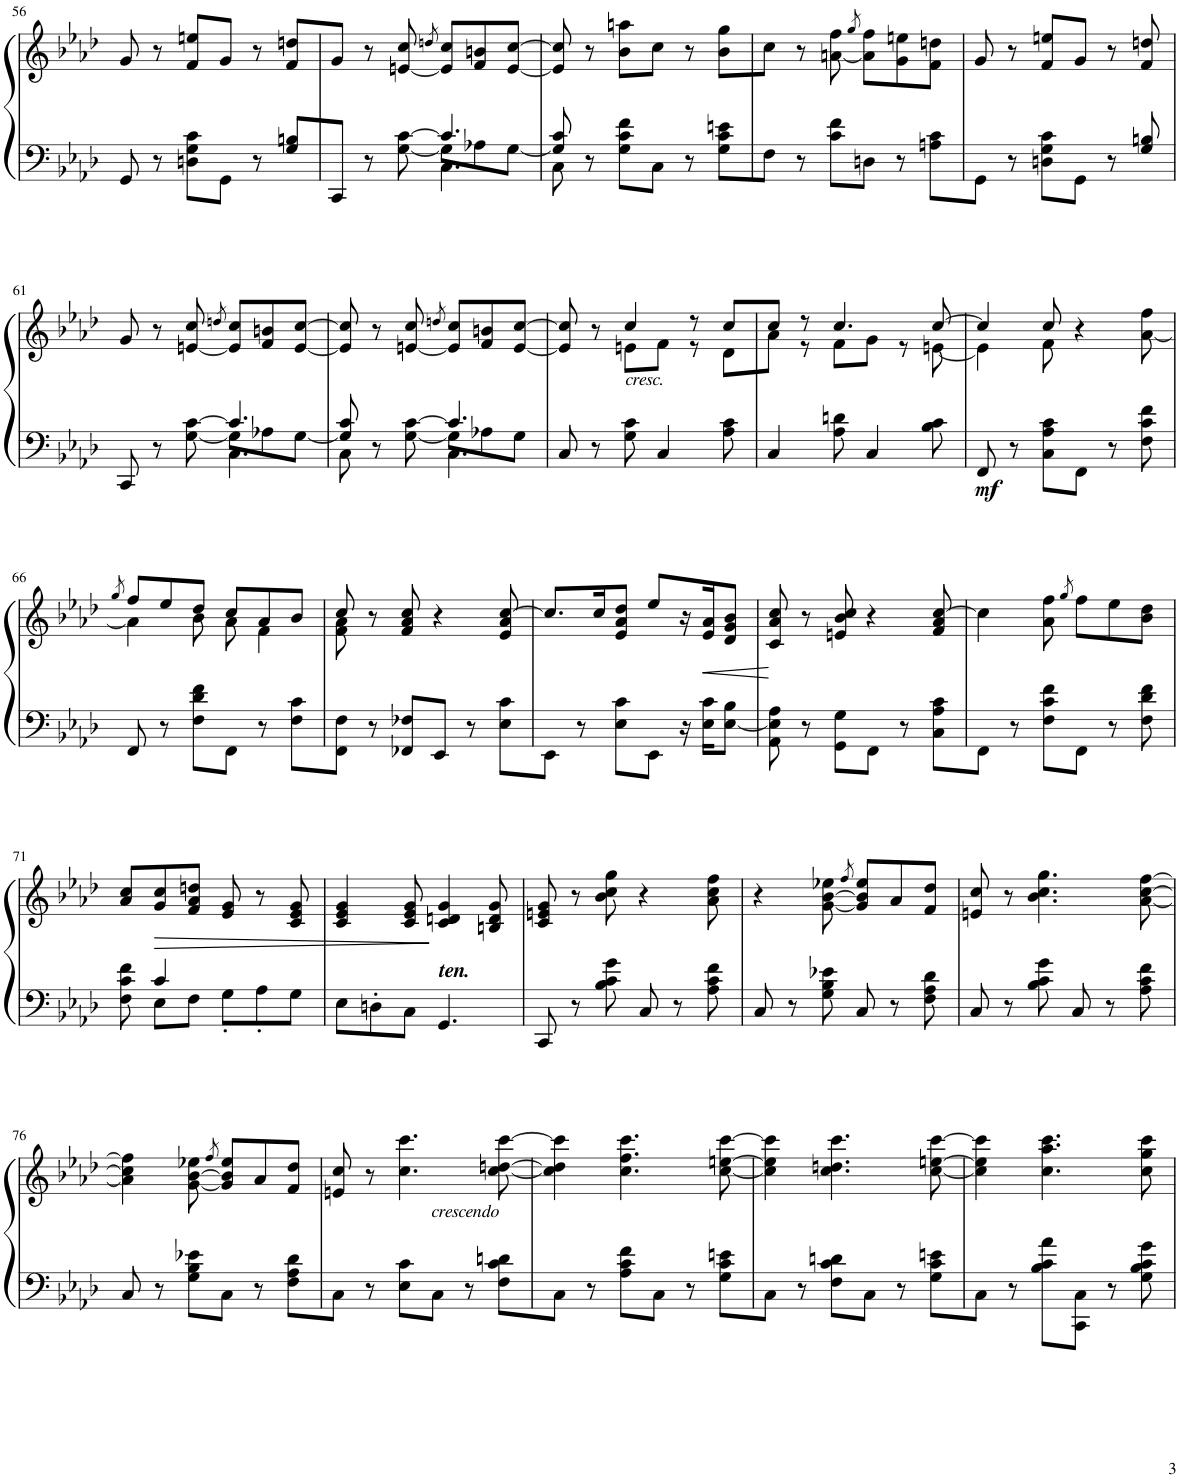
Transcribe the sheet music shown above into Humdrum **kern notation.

**kern	**kern	**dynam
*part1	*part1	*part1
*staff2	*staff1	*staff1/2
*I"Piano	*	*
*I'Pno.	*	*
!!LO:PB:g=z
*clefF4	*clefG2	*
*k[b-e-a-d-]	*k[b-e-a-d-]	*
*M6/8	*M6/8	*
=56	=56	=56
8GG/	8g/	.
8r	8r	.
8Dn\ 8G\ 8c\L	8f/ 8een/L	.
8GG\J	8g/J	.
8r	8r	.
8G/ 8Bn/L	8f/ 8ddn/L	.
=57	=57	=57
*^	*	*
*	*^	*	*
8CC/J	4.ryy	4.ryy	8g/J	.
8r	.	.	8r	.
[8G\ [8c\	.	.	[8en/ 8cc/	.
.	.	.	8qddn/	.
4.c/]	8G\L]	4.C\	8e/] 8cc/L	.
.	8A-X\	.	8f/ 8bn/	.
.	[8G\J	.	[8e/ [8cc/J	.
*	*v	*v	*	*
=58	=58	=58	=58
8G/] 8c/	8C\	8e/] 8cc/]	.
8r	8ryy	8r	.
8G\ 8c\ 8f\L	2ryy	8b-\ 8aan\L	.
8C\J	.	8cc\J	.
8r	.	8r	.
8G\ 8c\ 8en\L	.	8b-\ 8gg\L	.
*v	*v	*	*
=59	=59	=59
8F\J	8cc\J	.
8r	8r	.
8c\ 8f\L	[8an\ 8ff\	.
.	8qgg/	.
8Dn\J	8a\] 8ff\L	.
8r	8g\ 8een\	.
8An\ 8c\L	8f\ 8ddn\J	.
=60	=60	=60
8GG\J	8g/	.
8r	8r	.
8Dn\ 8G\ 8c\L	8f/ 8een/L	.
8GG\J	8g/J	.
8r	8r	.
8G/ 8Bn/	8f/ 8ddn/	.
!!LO:LB:g=z
=61	=61	=61
*^	*	*
*	*^	*	*
8CC/	4.ryy	4.ryy	8g/	.
8r	.	.	8r	.
[8G\ [8c\	.	.	[8en/ 8cc/	.
.	.	.	8qddn/	.
4.c/]	8G\L]	4.C\	8e/] 8cc/L	.
.	8A-X\	.	8f/ 8bn/	.
.	[8G\J	.	[8e/ [8cc/J	.
=62	=62	=62	=62	=62
8G/] 8c/	8C\	4.ryy	8e/] 8cc/]	.
8r	4ryy	.	8r	.
[8G\ [8c\	.	.	[8en/ 8cc/	.
.	.	.	8qddn/	.
4.c/]	8G\L]	4.C\	8e/] 8cc/L	.
.	8A-X\	.	8f/ 8bn/	.
.	8G\J	.	[8e/ [8cc/J	.
*v	*v	*v	*	*
=63	=63	=63
*	*^	*
8C/	8e/] 8cc/]	4ryy	.
8r	8r	.	.
!LO:TX:a:i:t=cresc.	!	!	!
8G\ 8c\	4cc/	8en\L	.
4C/	.	8f\J	.
.	8r	8r	.
8A-\ 8c\	8cc/L	8d-\L	.
=64	=64	=64	=64
4C/	8cc/J	8a-\J	.
.	8r	8r	.
8A-\ 8dn\	4.cc/	8f\L	.
4C/	.	8g\J	.
.	.	8r	.
8B-\ 8c\	[8cc/	[8en\	.
=65	=65	=65	=65
!	!	!	!LO:DY:b=2
8FF/	4cc/]	4e\]	mf
8r	.	.	.
8C\ 8A-\ 8c\L	8cc/	8f\	.
8FF\J	4r	8ryy	.
8r	.	4ryy	.
8F\ 8c\ 8f\	[8a-\ 8ff\	.	.
!!LO:LB:g=z	!!
=66	=66	=66	=66
.	8qgg/	.	.
8FF/	8ff/L	4a-\]	.
8r	8ee-/	.	.
8F\ 8d-\ 8f\L	8dd-/J	8b-\	.
8FF\J	8cc/L	8a-\	.
8r	8a-/	4f\	.
8F\ 8c\L	8b-/J	.	.
=67	=67	=67	=67
8FF\ 8F\J	8cc/	8f\ 8a-\	.
8r	8r	8ryy	.
8FF-X/ 8F-X/L	8f/ 8a-/ 8cc/	2ryy	.
8EE-/J	4r	.	.
8r	.	.	.
8E-\ 8c\L	8e-/ 8a-/ [8cc/	.	.
*	*v	*v	*
=68	=68	=68
8EE-\J	8.cc/L]	.
8r	.	.
.	16cc/K	.
8E-\ 8c\L	8e-/ 8a-/ 8dd-/J	.
8EE-\J	8ee-/L	.
16r	16r	.
!	!	!LO:HP:b
16E-\ 16c\KL	16e-/ 16a-/J	<
[8E-\ 8B-\J	8d-/ 8g/ 8b-/J	.
.	.	[
=69	=69	=69
8AA-\ 8E-\] 8A-\	8c/ 8a-/ 8cc/	.
8r	8r	.
8GG\ 8G\L	8en/ 8b-/ 8cc/	.
8FF\J	4r	.
8r	.	.
8C\ 8A-\ 8c\L	8f/ 8a-/ [8cc/	.
=70	=70	=70
8FF\J	4cc\]	.
8r	.	.
8F\ 8c\ 8f\L	8a-\ 8ff\	.
.	8qgg/	.
8FF\J	8ff\L	.
8r	8ee-\	.
8F\ 8d-\ 8f\	8b-\ 8dd-\J	.
!!LO:LB:g=z
=71	=71	=71
*^	*	*
8F\ 8c\ 8f\	8ryy	8a-/ 8cc/L	.
!	!	!	!LO:HP:b
4c/	8E-\L	8g/ 8cc/	>
.	8F\J	8f/ 8a-/ 8ddn/J	.
8ryy	8G'\L	8e-/ 8g/	.
4ryy	8A-'\	8r	.
.	8G\J	8c/ 8e-/ 8g/	.
*v	*v	*	*
=72	=72	=72
8E-\L	4c/ 4e-/ 4g/	.
8Dn'\	.	.
8C\J	8c/ 8e-/ 8g/	.
!	!LO:TX:b:Bi:t=ten.	!
4.GG/	4c/ 4dn/ 4g/	]
.	8Bn/ 8d/ 8g/	.
=73	=73	=73
8CC/	8c/ 8en/ 8g/	.
8r	8r	.
8B-\ 8c\ 8g\	8b-\ 8cc\ 8gg\	.
8C/	4r	.
8r	.	.
8A-\ 8c\ 8f\	8a-\ 8cc\ 8ff\	.
=74	=74	=74
8C/	4r	.
8r	.	.
8G\ 8B-\ 8e-X\	[8g\ [8b-\ 8ee-X\	.
.	8qff/	.
8C/	8g/] 8b-/] 8ee-/L	.
8r	8a-/	.
8F\ 8A-\ 8d-\	8f/ 8dd-/J	.
=75	=75	=75
8C/	8en/ 8cc/	.
8r	8r	.
8B-\ 8c\ 8g\	4.b-\ 4.cc\ 4.gg\	.
8C/	.	.
8r	.	.
8A-\ 8c\ 8f\	[8a-\ [8cc\ [8ff\	.
!!LO:LB:g=z
=76	=76	=76
8C/	4a-\] 4cc\] 4ff\]	.
8r	.	.
8G\ 8B-\ 8e-X\L	[8g\ [8b-\ 8ee-X\	.
.	8qff/	.
8C\J	8g/] 8b-/] 8ee-/L	.
8r	8a-/	.
8F\ 8A-\ 8d-\L	8f/ 8dd-/J	.
=77	=77	=77
8C\J	8en/ 8cc/	.
8r	8r	.
8E-\ 8c\L	4.cc\ 4.ccc\	.
!LO:TX:a:i:t=crescendo	!	!
8C\J	.	.
8r	.	.
8F\ 8c\ 8dn\L	[8cc\ [8ddn\ [8ccc\	.
=78	=78	=78
8C\J	4cc\] 4dd\] 4ccc\]	.
8r	.	.
8A-\ 8c\ 8f\L	4.cc\ 4.ff\ 4.ccc\	.
8C\J	.	.
8r	.	.
8G\ 8c\ 8en\L	[8cc\ [8een\ [8ccc\	.
=79	=79	=79
8C\J	4cc\] 4ee\] 4ccc\]	.
8r	.	.
8F\ 8c\ 8dn\L	4.cc\ 4.ddn\ 4.ccc\	.
8C\J	.	.
8r	.	.
8G\ 8c\ 8en\L	[8cc\ [8een\ [8ccc\	.
=80	=80	=80
8C\J	4cc\] 4ee\] 4ccc\]	.
8r	.	.
8B-\ 8c\ 8a-\L	4.cc\ 4.aa-\ 4.ccc\	.
8CC\ 8C\J	.	.
8r	.	.
8G\ 8B-\ 8c\ 8g\	8cc\ 8gg\ 8ccc\	.
=	=	=
*-	*-	*-
